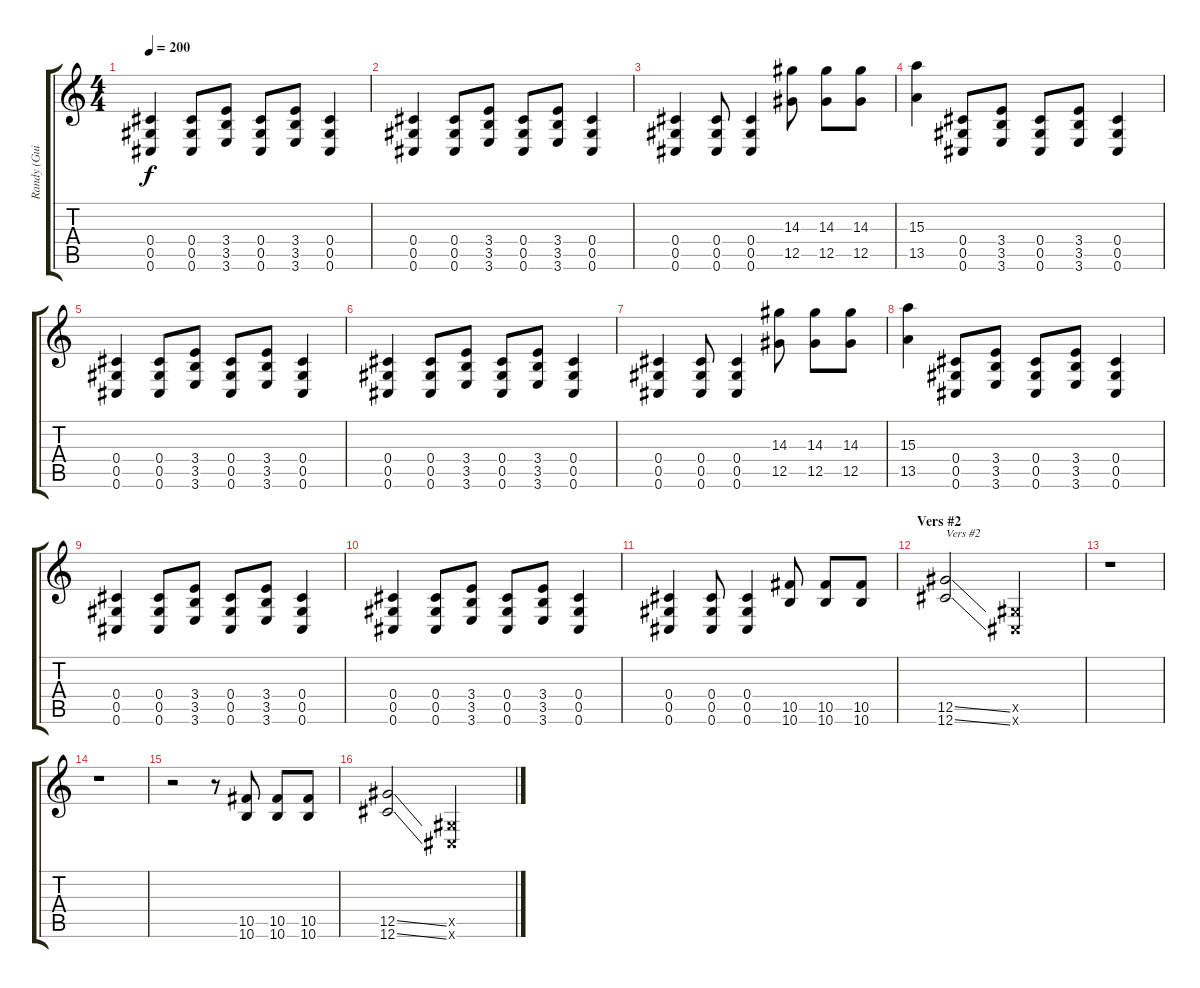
\track ("Randy (Guitar + Lyrics)" "Randy (Gui") {instrument distortionguitar}
\staff {score tabs}
\tuning (Eb4 Bb3 Gb3 Db3 Ab2 Db2) {hide}
\ts (4 4)
\tempo 200
\clef g2
\ks c
(0.4 0.5 0.6).4{dy f} (0.4 0.5 0.6).8 (3.4 3.5 3.6).8 (0.4 0.5 0.6).8 (3.4 3.5 3.6).8 (0.4 0.5 0.6).4 |
(0.4 0.5 0.6).4 (0.4 0.5 0.6).8 (3.4 3.5 3.6).8 (0.4 0.5 0.6).8 (3.4 3.5 3.6).8 (0.4 0.5 0.6).4 |
(0.4 0.5 0.6).4 (0.4 0.5 0.6).8 (0.4 0.5 0.6).4 (14.3 12.5).8 (14.3 12.5).8 (14.3 12.5).8 |
(15.3 13.5).4 (0.4 0.5 0.6).8 (3.4 3.5 3.6).8 (0.4 0.5 0.6).8 (3.4 3.5 3.6).8 (0.4 0.5 0.6).4 |
(0.4 0.5 0.6).4 (0.4 0.5 0.6).8 (3.4 3.5 3.6).8 (0.4 0.5 0.6).8 (3.4 3.5 3.6).8 (0.4 0.5 0.6).4 |
(0.4 0.5 0.6).4 (0.4 0.5 0.6).8 (3.4 3.5 3.6).8 (0.4 0.5 0.6).8 (3.4 3.5 3.6).8 (0.4 0.5 0.6).4 |
(0.4 0.5 0.6).4 (0.4 0.5 0.6).8 (0.4 0.5 0.6).4 (14.3 12.5).8 (14.3 12.5).8 (14.3 12.5).8 |
(15.3 13.5).4 (0.4 0.5 0.6).8 (3.4 3.5 3.6).8 (0.4 0.5 0.6).8 (3.4 3.5 3.6).8 (0.4 0.5 0.6).4 |
(0.4 0.5 0.6).4 (0.4 0.5 0.6).8 (3.4 3.5 3.6).8 (0.4 0.5 0.6).8 (3.4 3.5 3.6).8 (0.4 0.5 0.6).4 |
(0.4 0.5 0.6).4 (0.4 0.5 0.6).8 (3.4 3.5 3.6).8 (0.4 0.5 0.6).8 (3.4 3.5 3.6).8 (0.4 0.5 0.6).4 |
(0.4 0.5 0.6).4 (0.4 0.5 0.6).8 (0.4 0.5 0.6).4 (10.5 10.6).8 (10.5 10.6).8 (10.5 10.6).8 |
\section ("" "Vers #2")
(12.5{ss} 12.6{ss}).2{txt "Vers #2"} (0.5{x} 0.6{x}).2 |
r.1 |
r.1 |
r.2 r.8 (10.5 10.6).8 (10.5 10.6).8 (10.5 10.6).8 |
(12.5{ss} 12.6{ss}).2 (0.5{x} 0.6{x}).2
